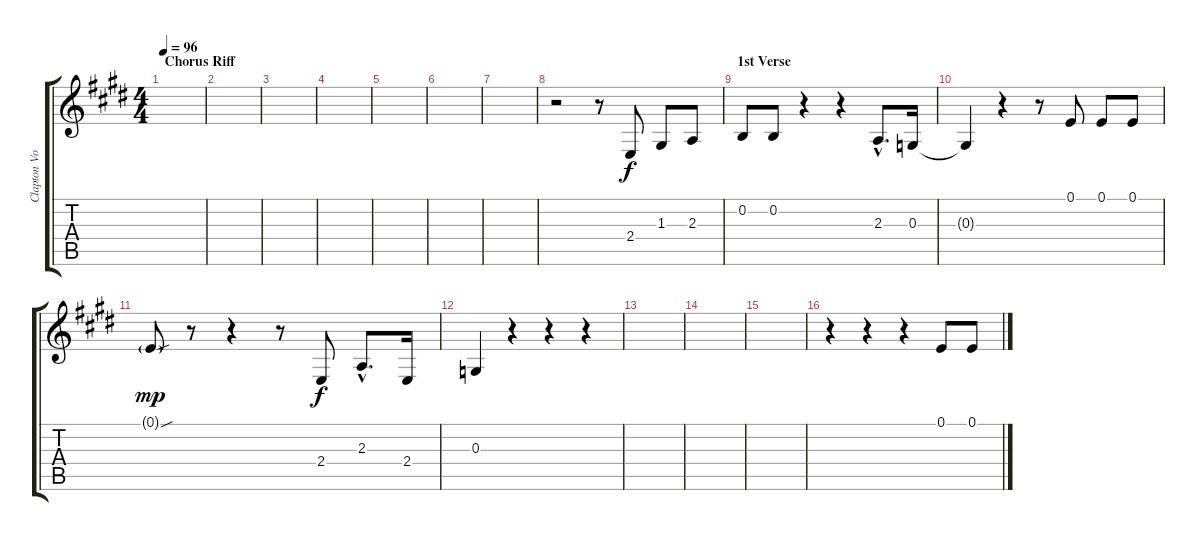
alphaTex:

\track ("Clapton Vocals" "Clapton Vo") {instrument flute}
\staff {score tabs}
\tuning (E4 B3 G3 D3 A2 E2) {hide}
\ts (4 4)
\section ("" "Chorus Riff")
\tempo 96
\clef g2
\ks e
|
|
|
|
|
|
|
r.2 r.8 2.4.8 1.3.8 2.3.8 |
\section ("" "1st Verse")
0.2.8 0.2.8 r.4 r.4 2.3{hac}.8{d} 0.3.16 |
0.3{t}.4 r.4 r.8 0.1.8 0.1.8 0.1.8 |
0.1{sou g}.8{dy mp} r.8 r.4 r.8 2.4.8{dy f} 2.3{hac}.8{d} 2.4.16 |
0.3.4 r.4 r.4 r.4 |
|
|
|
r.4 r.4 r.4 0.1.8 0.1.8
